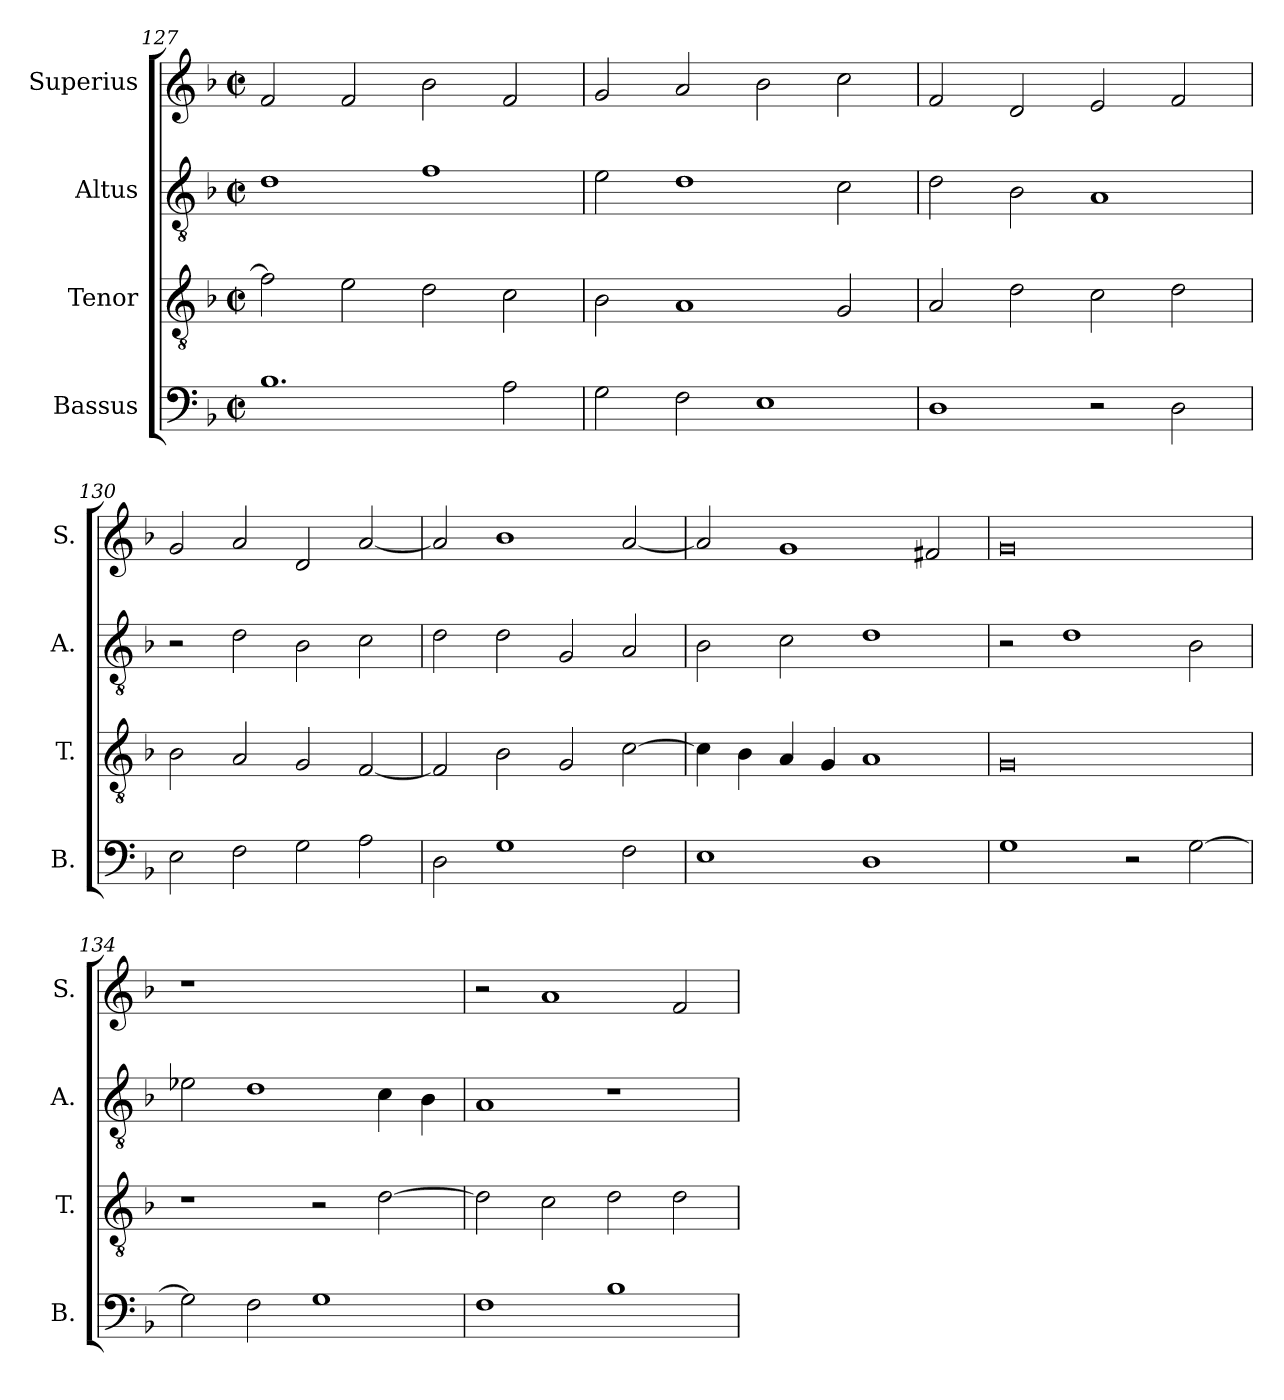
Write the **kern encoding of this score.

**kern	**kern	**kern	**kern
*part4	*part3	*part2	*part1
*staff4	*staff3	*staff2	*staff1
*I"Bassus	*I"Tenor	*I"Altus	*I"Superius
*I'B.	*I'T.	*I'A.	*I'S.
!!LO:LB:g=z
*clefF4	*clefGv2	*clefGv2	*clefG2
*	*ITrd7c12	*ITrd7c12	*
*k[b-]	*k[b-]	*k[b-]	*k[b-]
*F:	*F:	*F:	*F:
*M2/2	*M2/2	*M2/2	*M2/2
*met(c|)	*met(c|)	*met(c|)	*met(c|)
=127	=127	=127	=127
1.B-i	2Fi\]	1Di	2fi/
.	2Ei\	.	2fi/
.	2Di\	1Fi	2b-i\
2Ai\	2Ci\	.	2fi/
=128	=128	=128	=128
2Gi\	2BB-i\	2Ei\	2gi/
2Fi\	1AAi	1Di	2ai/
1Ei	.	.	2b-i\
.	2GGi/	2Ci\	2cci\
=129	=129	=129	=129
1Di	2AAi/	2Di\	2fi/
.	2Di\	2BB-i\	2di/
2r	2Ci\	1AAi	2ei/
2Di\	2Di\	.	2fi/
=130	=130	=130	=130
2Ei\	2BB-i\	2r	2gi/
2Fi\	2AAi/	2Di\	2ai/
2Gi\	2GGi/	2BB-i\	2di/
2Ai\	[<2FFi/	2Ci\	[<2ai/
=131	=131	=131	=131
2Di\	2FFi/]	2Di\	2ai/]
1Gi	2BB-i\	2Di\	1b-i
.	2GGi/	2GGi/	.
2Fi\	[>2Ci\	2AAi/	[<2ai/
!!LO:PB:g=z
=132	=132	=132	=132
1Ei	4Ci\]	2BB-i\	2ai/]
.	4BB-i\	.	.
.	4AAi/	2Ci\	1gi
.	4GGi/	.	.
1Di	1AAi	1Di	.
.	.	.	2f#Xi/
=133	=133	=133	=133
1Gi	0GGi	2r	0gi
.	.	1Di	.
2r	.	.	.
[>2Gi\	.	2BB-i\	.
=134	=134	=134	=134
!	!	!	!LO:N:vis=1
2Gi\]	1r	2E-Xi\	1r
2Fi\	.	1Di	.
1Gi	2r	.	1ryy
.	[>2Di\	4Ci\	.
.	.	4BB-i\	.
=135	=135	=135	=135
1Fi	2Di\]	1AAi	2r
.	2Ci\	.	1ai
1B-i	2Di\	1r	.
.	2Di\	.	2fi/
=	=	=	=
*-	*-	*-	*-
